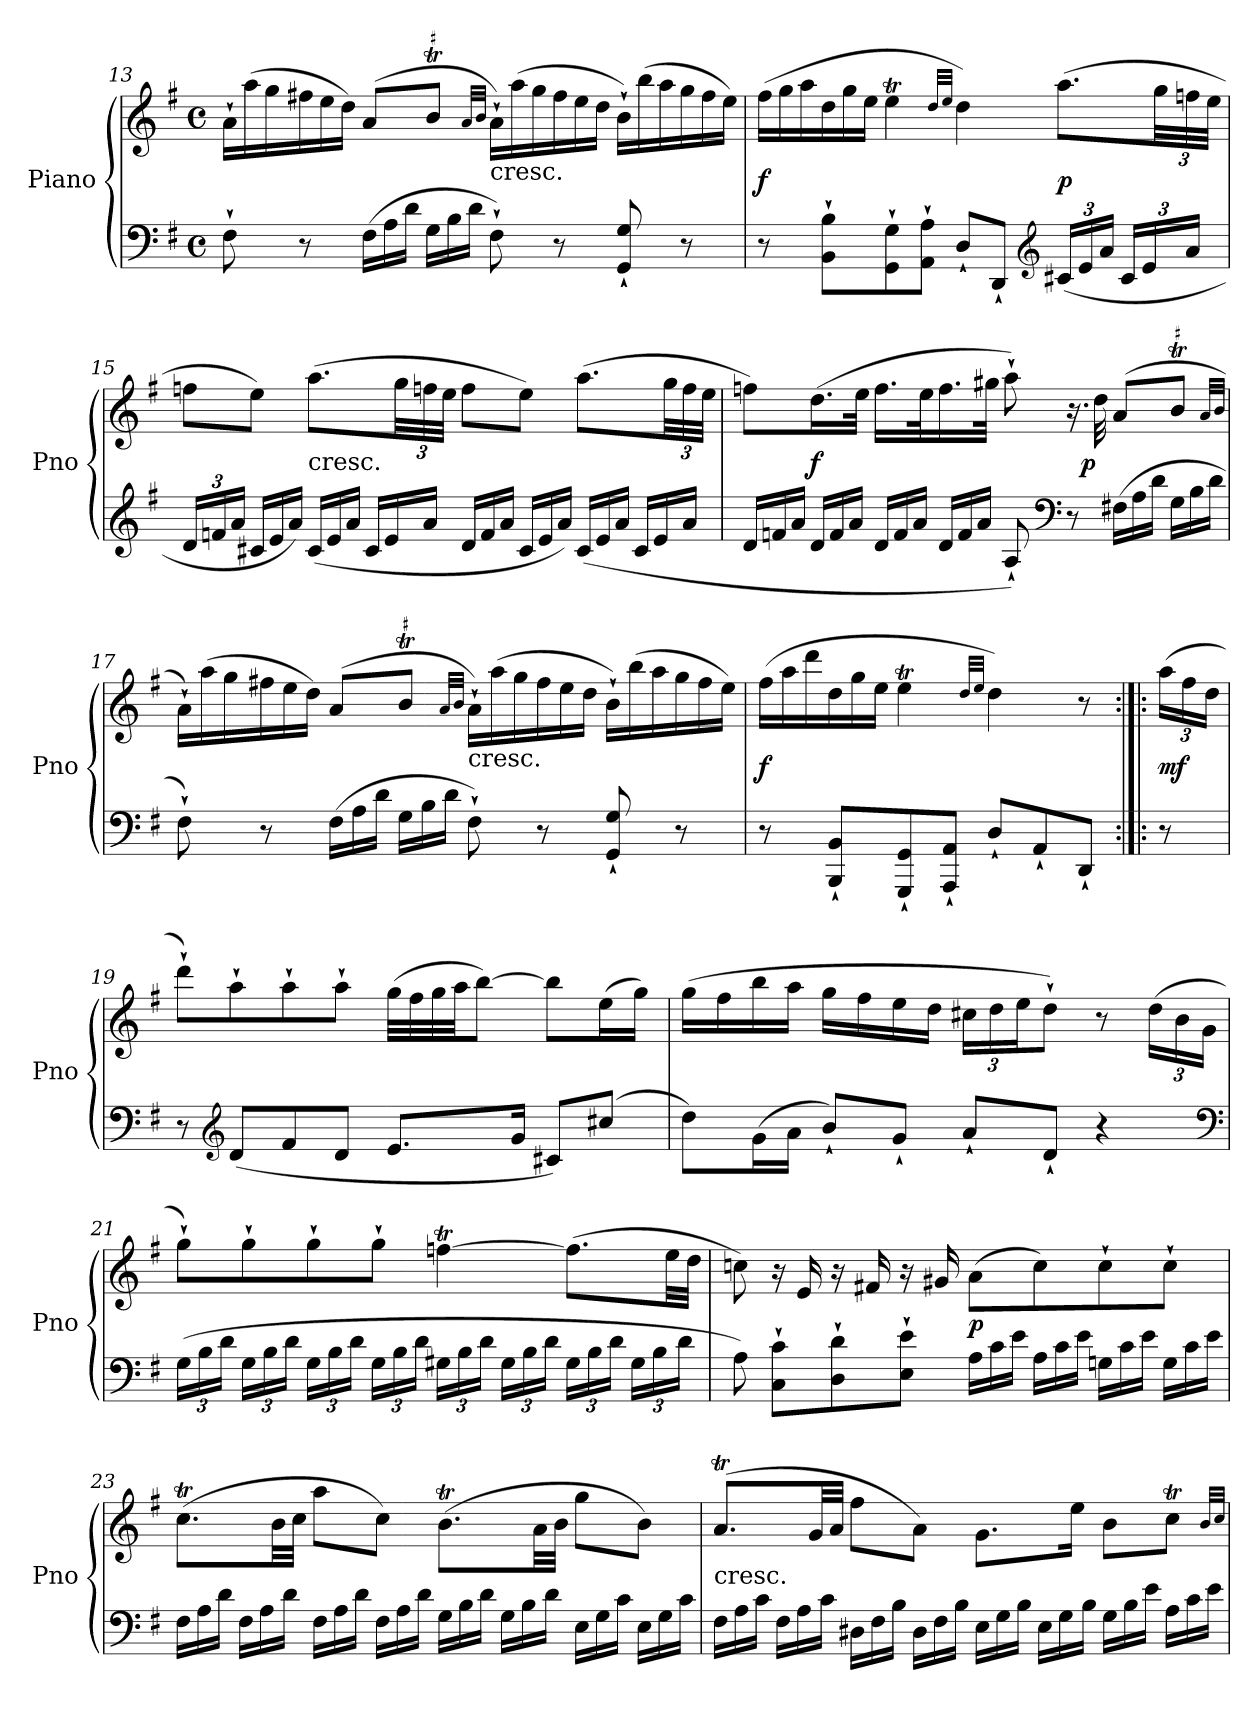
**kern	**kern	**dynam
*part1	*part1	*part1
*staff2	*staff1	*staff1/2
*I"Piano	*	*
*I'Pno	*	*
*clefF4	*clefG2	*
*k[f#]	*k[f#]	*
*G:	*G:	*
*M4/4	*M4/4	*
*met(c)	*met(c)	*
*	*Xtuplet	*
=13	=13	=13
8F#`	24a`LL	.
.	(24aa	.
.	24gg	.
8r	24ff#X	.
.	24ee	.
.	24ddJJ)	.
*Xtuplet	*	*
(24F#LL	(<8aL	.
24A	.	.
24dJJ	.	.
!	!LO:TR:acc=#	!
24GLL	8bTJ	.
24B	.	.
24dJJ	.	.
.	32qaLLL	.
.	32qbJJJ	.
!	!LO:TX:c:t=cresc.	!
8F#`)	24a`LL)	.
.	(24aa	.
.	24gg	.
8r	24ff#	.
.	24ee	.
.	24ddJJ	.
8GG` 8G`	24b`LL)	.
.	(24bb	.
.	24aa	.
8r	24gg	.
.	24ff#	.
.	24eeJJ)	.
!!LO:LB:g=z
=14	=14	=14
8r	(24ff#LL	f
.	24gg	.
.	24aa	.
8BB` 8B`L	24dd	.
.	24gg	.
.	24eeJJ	.
8GG` 8G`	4eeT	.
8AA` 8A`J	.	.
.	32qddLLL	.
.	32qeeJJJ	.
8D`L	4dd)	.
8DD`J	.	.
*clefG2	*	*
*tuplet	*	*
(24c#XLL	(8.aaL	p
24e	.	.
24aJJ	.	.
24c#LL	.	.
24e	.	.
*	*tuplet	*
.	48ggLL	.
24aJJ	48ffn	.
.	48eeJJJ	.
=15	=15	=15
24dLL	8ffnL	.
24fn	.	.
24aJJ	.	.
*Xtuplet	*	*
24c#XLL	8eeJ)	.
24e	.	.
24aJJ)	.	.
!	!LO:TX:c:t=cresc.	!
(24c#LL	(8.aaL	.
24e	.	.
24aJJ	.	.
24c#LL	.	.
24e	.	.
.	48ggLL	.
24aJJ	48ffn	.
.	48eeJJJ	.
24dLL	8ffL	.
24f	.	.
24aJJ	.	.
24c#LL	8eeJ)	.
24e	.	.
24aJJ)	.	.
(24c#LL	(8.aaL	.
24e	.	.
24aJJ	.	.
24c#LL	.	.
24e	.	.
.	48ggLL	.
24aJJ	48ff	.
.	48eeJJJ	.
!!LO:LB:g=z
=16	=16	=16
24dLL	8ffnL)	.
24fn	.	.
24aJJ	.	.
24dLL	(16.ddL	f
24f	.	.
24aJJ	.	.
.	32eeJJk	.
24dLL	16.ffLL	.
24f	.	.
24aJJ	.	.
.	32eeK	.
24dLL	16.ff	.
24f	.	.
24aJJ	.	.
.	32gg#XJJk	.
8A`)	8aa`)	.
*clefF4	*	*
8r	16.r	.
!	!	!LO:DY:rj
.	32dd	p
(24F#XLL	(<8aL	.
24A	.	.
24dJJ	.	.
!	!LO:TR:acc=#	!
24GLL	8bTJ	.
24B	.	.
24dJJ	.	.
.	32qaLLL	.
.	32qbJJJ	.
=17	=17	=17
*	*Xtuplet	*
8F#`)	24a`LL)	.
.	(24aa	.
.	24gg	.
8r	24ff#X	.
.	24ee	.
.	24ddJJ)	.
(24F#LL	(<8aL	.
24A	.	.
24dJJ	.	.
!	!LO:TR:acc=#	!
24GLL	8bTJ	.
24B	.	.
24dJJ	.	.
.	32qaLLL	.
.	32qbJJJ	.
!	!LO:TX:c:t=cresc.	!
8F#`)	24a`LL)	.
.	(24aa	.
.	24gg	.
8r	24ff#	.
.	24ee	.
.	24ddJJ	.
8GG` 8G`	24b`LL)	.
.	(24bb	.
.	24aa	.
8r	24gg	.
.	24ff#	.
.	24eeJJ)	.
=18	=18	=18
8r	(24ff#LL	f
.	24aa	.
.	24ddd	.
8BBB` 8BB`L	24dd	.
.	24gg	.
.	24eeJJ	.
8GGG` 8GG`	4eeT	.
8AAA` 8AA`J	.	.
.	32qddLLL	.
.	32qeeJJJ	.
8D`L	4dd)	.
8AA`	.	.
8DD`J	8r	.
!!LO:PB:g=z
=:|!|:	=:|!|:	=:|!|:
*	*tuplet	*
8r	(24aaLL	mf
.	24ff#	.
.	24ddJJ	.
=19	=19	=19
8r	8ddd`L)	.
*clefG2	*	*
(8dL	8aa`	.
8f#	8aa`	.
8dJ	8aa`J	.
8.eL	(32ggLLL	.
.	32ff#	.
.	32gg	.
.	32aaJJ	.
.	[8bbJ)	.
16gJk	.	.
8c#XL)	8bbL]	.
(8cc#XJ	(16eeL	.
.	16ggJJ)	.
=20	=20	=20
8ddL)	(16ggLL	.
.	16ff#	.
(16gL	16bb	.
16aJJ	16aaJJ	.
8b`L)	16ggLL	.
.	16ff#	.
8g`J	16ee	.
.	16ddJJ	.
8a`L	24cc#XLL	.
.	24dd	.
.	24eeJ	.
8d`J	8dd`J)	.
4r	8r	.
.	(24ddLL	.
.	24b	.
.	24gJJ	.
*clefF4	*	*
!!LO:LB:g=z
=21	=21	=21
*tuplet	*	*
(24GLL	8gg`L)	.
24B	.	.
24dJJ	.	.
24GLL	8gg`	.
24B	.	.
24dJJ	.	.
24GLL	8gg`	.
24B	.	.
24dJJ	.	.
24GLL	8gg`J	.
24B	.	.
24dJJ	.	.
24G#XLL	[4ffnT	.
24B	.	.
24dJJ	.	.
24G#LL	.	.
24B	.	.
24dJJ	.	.
24G#LL	(8.ffL]	.
24B	.	.
24dJJ	.	.
24G#LL	.	.
24B	.	.
.	32eeLL	.
24dJJ	.	.
.	32ddJJJ	.
=22	=22	=22
8A)	8ccn)	.
8C` 8c`L	16r	.
.	16e	.
8D` 8d`	16r	.
.	16f#X	.
8E` 8e`J	16r	.
.	16g#X	.
*Xtuplet	*	*
24ALL	(8aL	p
24c	.	.
24eJJ	.	.
24ALL	8cc)	.
24c	.	.
24eJJ	.	.
24GnLL	8cc`	.
24c	.	.
24eJJ	.	.
24GLL	8cc`J	.
24c	.	.
24eJJ	.	.
!!LO:LB:g=z
=23	=23	=23
24F#LL	(8.ccTL	.
24A	.	.
24dJJ	.	.
24F#LL	.	.
24A	.	.
.	32bLL	.
24dJJ	.	.
.	32ccJJJ	.
24F#LL	8aaL	.
24A	.	.
24dJJ	.	.
24F#LL	8ccJ)	.
24A	.	.
24dJJ	.	.
24GLL	(8.bt\L	.
24B	.	.
24dJJ	.	.
24GLL	.	.
24B	.	.
.	32a\LL	.
24dJJ	.	.
.	32b\JJJ	.
24ELL	8ggL	.
24G	.	.
24cJJ	.	.
24ELL	8bJ)	.
24G	.	.
24cJJ	.	.
=24	=24	=24
!	!LO:TX:c:t=cresc.	!
24F#LL	(8.aTL	.
24A	.	.
24cJJ	.	.
24F#LL	.	.
24A	.	.
.	32gLL	.
24cJJ	.	.
.	32aJJJ	.
24D#XLL	8ff#L	.
24F#	.	.
24BJJ	.	.
24D#LL	8aJ)	.
24F#	.	.
24BJJ	.	.
24ELL	8.gL	.
24G	.	.
24BJJ	.	.
24ELL	.	.
24G	.	.
.	16eeJk	.
24BJJ	.	.
24GLL	8bL	.
24B	.	.
24eJJ	.	.
24ALL	8ccTJ	.
24c	.	.
24eJJ	.	.
.	32qbLLL	.
.	32qccJJJ	.
=	=	=
*-	*-	*-
